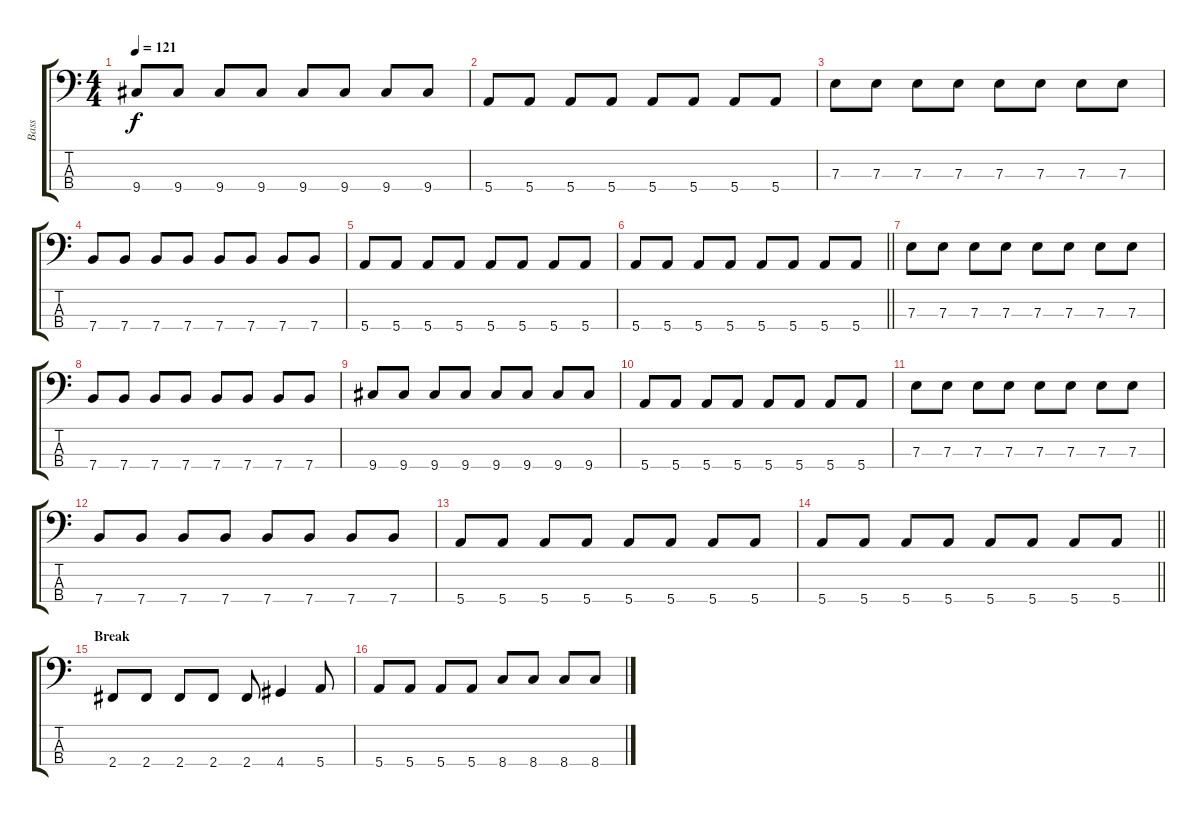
\track ("Bass" "Bass") {instrument electricbassfinger}
\staff {score tabs}
\tuning (G2 D2 A1 E1) {hide}
\ts (4 4)
\tempo 121
\clef f4
\ks c
9.4.8{dy f} 9.4.8 9.4.8 9.4.8 9.4.8 9.4.8 9.4.8 9.4.8 |
5.4.8 5.4.8 5.4.8 5.4.8 5.4.8 5.4.8 5.4.8 5.4.8 |
7.3.8 7.3.8 7.3.8 7.3.8 7.3.8 7.3.8 7.3.8 7.3.8 |
7.4.8 7.4.8 7.4.8 7.4.8 7.4.8 7.4.8 7.4.8 7.4.8 |
5.4.8 5.4.8 5.4.8 5.4.8 5.4.8 5.4.8 5.4.8 5.4.8 |
\barLineRight lightlight
5.4.8 5.4.8 5.4.8 5.4.8 5.4.8 5.4.8 5.4.8 5.4.8 |
7.3.8 7.3.8 7.3.8 7.3.8 7.3.8 7.3.8 7.3.8 7.3.8 |
7.4.8 7.4.8 7.4.8 7.4.8 7.4.8 7.4.8 7.4.8 7.4.8 |
9.4.8 9.4.8 9.4.8 9.4.8 9.4.8 9.4.8 9.4.8 9.4.8 |
5.4.8 5.4.8 5.4.8 5.4.8 5.4.8 5.4.8 5.4.8 5.4.8 |
7.3.8 7.3.8 7.3.8 7.3.8 7.3.8 7.3.8 7.3.8 7.3.8 |
7.4.8 7.4.8 7.4.8 7.4.8 7.4.8 7.4.8 7.4.8 7.4.8 |
5.4.8 5.4.8 5.4.8 5.4.8 5.4.8 5.4.8 5.4.8 5.4.8 |
\barLineRight lightlight
5.4.8 5.4.8 5.4.8 5.4.8 5.4.8 5.4.8 5.4.8 5.4.8 |
\section ("" "Break")
2.4.8 2.4.8 2.4.8 2.4.8 2.4.8 4.4.4 5.4.8 |
5.4.8 5.4.8 5.4.8 5.4.8 8.4.8 8.4.8 8.4.8 8.4.8
